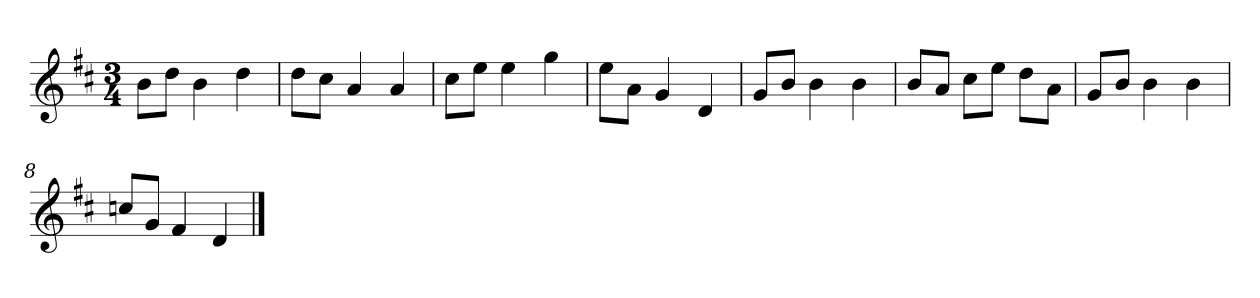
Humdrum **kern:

**kern
*part1
*staff1
*clefG2
*k[f#c#]
*M3/4
=
8b\L
8dd\J
4b
4dd
=2
8dd\L
8cc#\J
4a
4a
=3
8cc#\L
8ee\J
4ee
4gg
=4
8ee\L
8a\J
4g
4d
=5y
8g/L
8b/J
4b
4b
=6
8b/L
8a/J
8cc#\L
8ee\J
8dd\L
8a\J
=7
8g/L
8b/J
4b
4b
=8
8ccn/L
8g/J
4f#
4d
==
*-
